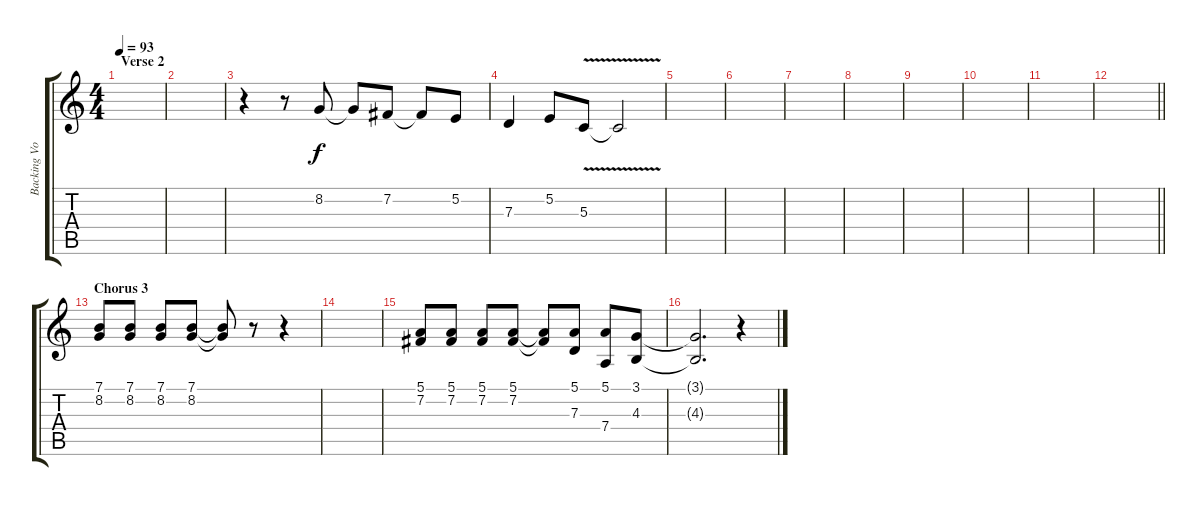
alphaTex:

\track ("Backing Vocals 1" "Backing Vo") {instrument choiraahs}
\staff {score tabs}
\tuning (E4 B3 G3 D3 A2 E2) {hide}
\ts (4 4)
\section ("" "Verse 2")
\tempo 93
\clef g2
\ks c
|
|
r.4 r.8 8.2.8 8.2{t}.8 7.2.8 7.2{t}.8 5.2.8 |
7.3.4 5.2.8 5.3{v}.8 5.3{t}.2 |
|
|
|
|
|
|
|
\barLineRight lightlight
|
\section ("" "Chorus 3")
(7.1 8.2).8 (7.1 8.2).8 (7.1 8.2).8 (7.1 8.2).8 (7.1{t} 8.2{t}).8 r.8 r.4 |
|
(5.1 7.2).8 (5.1 7.2).8 (5.1 7.2).8 (5.1 7.2).8 (5.1{t} 7.2{t}).8 (5.1 7.3).8 (5.1 7.4).8 (3.1 4.3).8 |
(3.1{t} 4.3{t}).2{d} r.4
